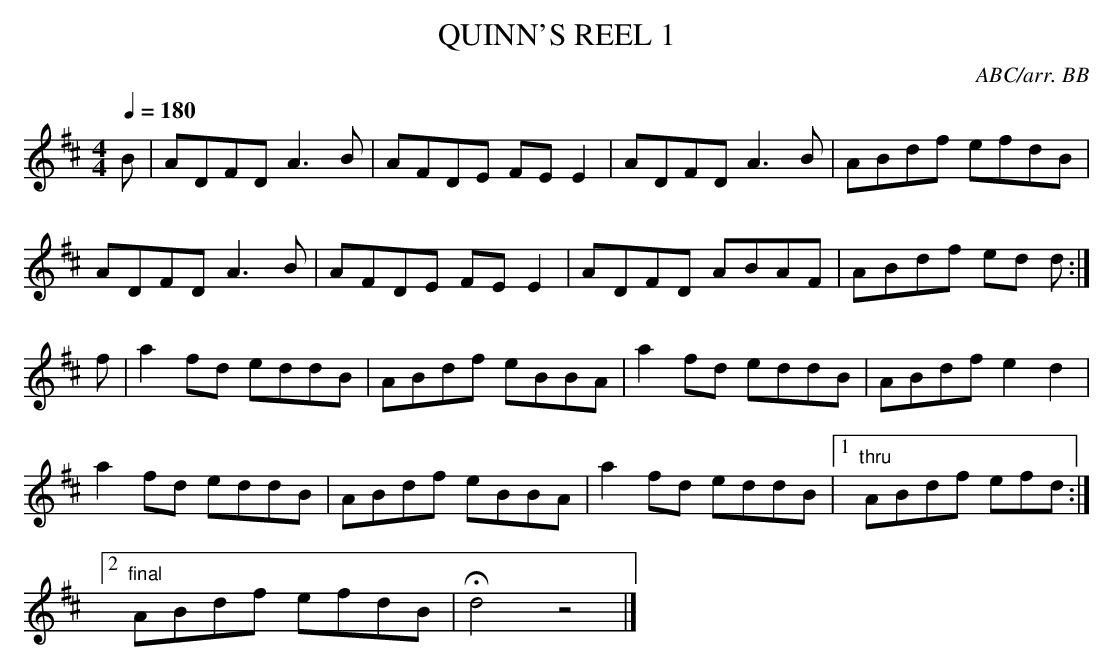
X:1
T:QUINN'S REEL 1
C:ABC/arr. BB
This is a different tune from the one I have alsewhere
as "Quille's".
Q:1/4=180
L:1/8
M:4/4
K:D
B|ADFD A3B|AFDE FE E2|ADFD A3B|ABdf efdB|
ADFD A3B|AFDE FE E2|ADFD ABAF|ABdf ed d :|
f|a2 fd eddB|ABdf eBBA|a2 fd eddB|ABdf e2 d2|
a2 fd eddB|ABdf eBBA|a2 fd eddB|1 "thru" ABdf efd:|
[2 "final" ABdf efdB|Hd4z4|]
